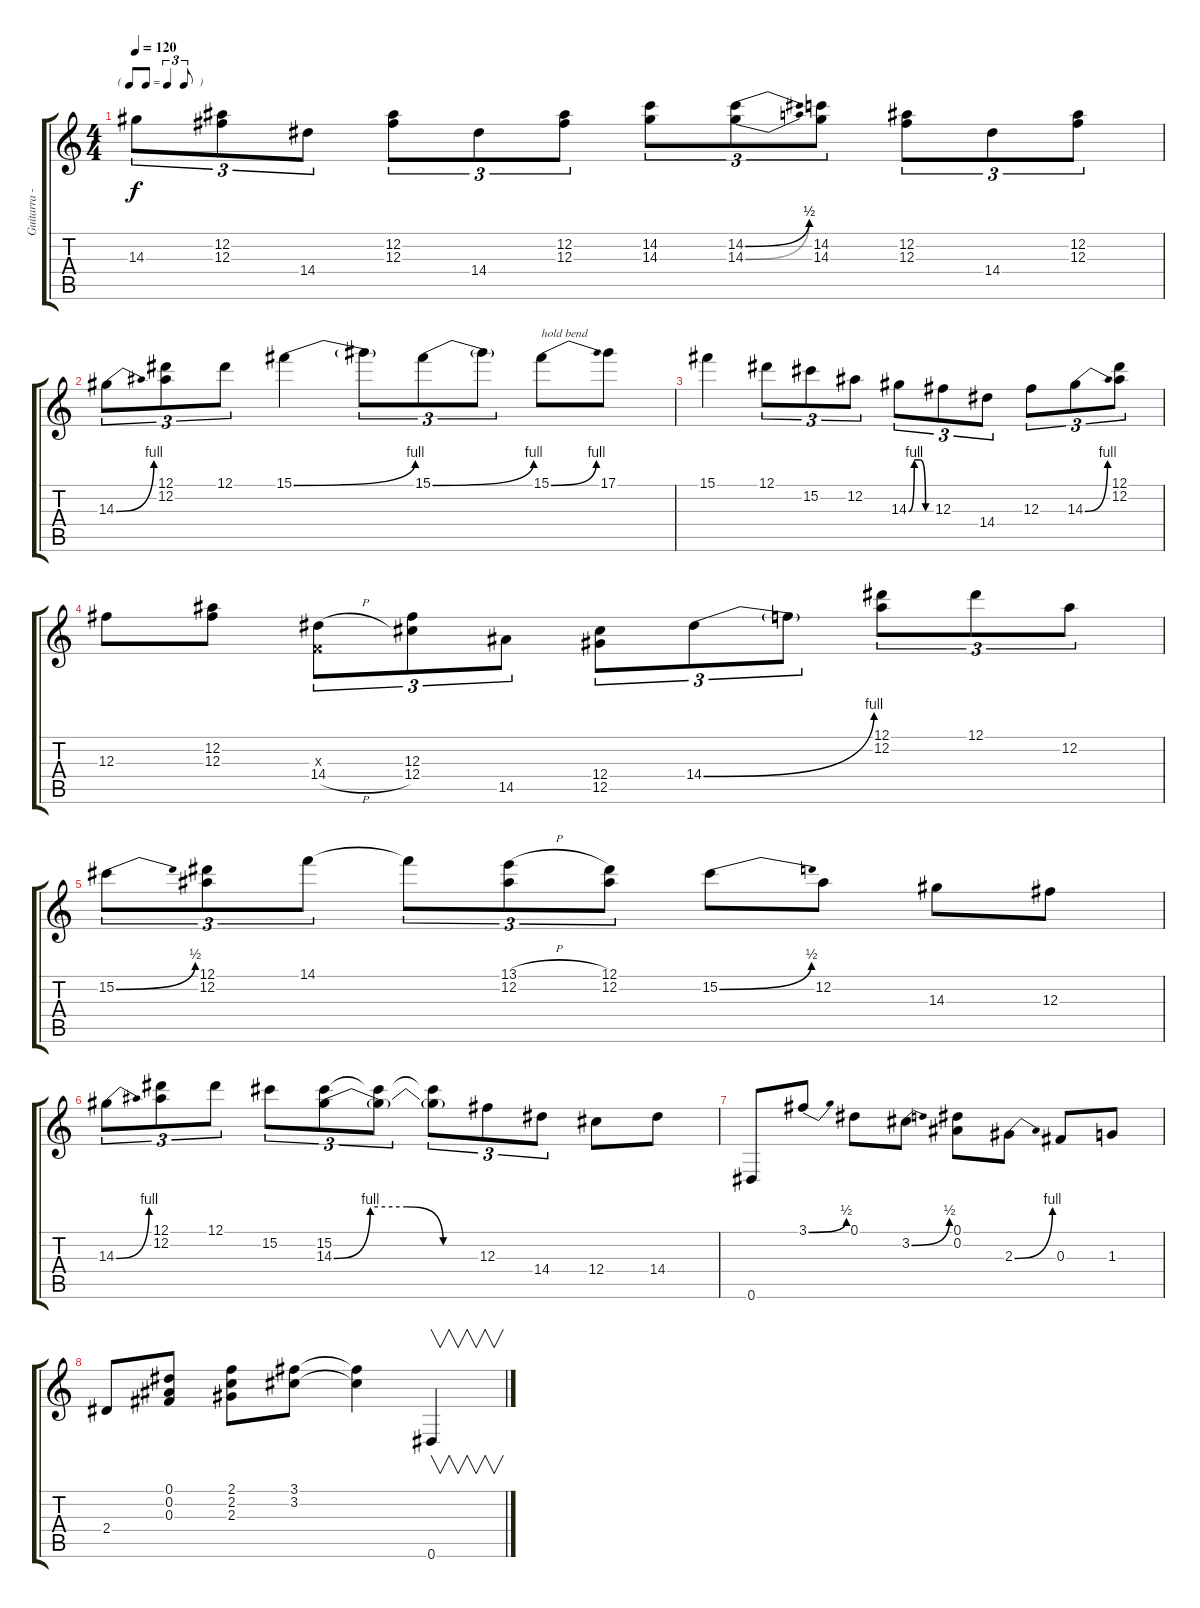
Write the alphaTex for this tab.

\track ("Guitarra - SRV" "Guitarra -") {instrument overdrivenguitar}
\staff {score tabs}
\tuning (Eb4 Bb3 Gb3 Db3 Ab2 Eb2) {hide}
\ts (4 4)
\tf triplet8th
\tempo 120
\clef g2
\ks c
14.3.8{tu (3 2) dy f} (12.2 12.3).8{tu (3 2)} 14.4.8{tu (3 2)} (12.2 12.3).8{tu (3 2)} 14.4.8{tu (3 2)} (12.2 12.3).8{tu (3 2)} (14.2 14.3).8{tu (3 2)} (14.2{be (bend 0 0 60 2)} 14.3{be (bend 0 0 60 2)}).8{tu (3 2)} (14.2 14.3).8{tu (3 2)} (12.2 12.3).8{tu (3 2)} 14.4.8{tu (3 2)} (12.2 12.3).8{tu (3 2)} |
14.3{be (bend 0 0 60 4)}.8{tu (3 2)} (12.1 12.2).8{tu (3 2)} 12.1.8{tu (3 2)} 15.1{be (bend 0 0 60 4)}.4 15.1{t}.8{tu (3 2)} 15.1{be (bend 0 0 60 4)}.8{tu (3 2)} 15.1{t}.8{tu (3 2)} 15.1{be (bend 0 0 60 4)}.8{txt "hold bend"} 17.1.8 |
15.1.4 12.1.8{tu (3 2)} 15.2.8{tu (3 2)} 12.2.8{tu (3 2)} 14.3{be (custom 0 0 15 4 30 4 45 0 60 0)}.8{tu (3 2)} 12.3.8{tu (3 2)} 14.4.8{tu (3 2)} 12.3.8{tu (3 2)} 14.3{be (bend 0 0 60 4)}.8{tu (3 2)} (12.1 12.2).8{tu (3 2)} |
12.3.8 (12.2 12.3).8 (-1.3{x} 14.4{h}).8{tu (3 2)} (12.3 12.4).8{tu (3 2)} 14.5.8{tu (3 2)} (12.4 12.5).8{tu (3 2)} 14.4{be (bend 0 0 60 4)}.8{tu (3 2)} 14.4{t}.8{tu (3 2)} (12.1 12.2).8{tu (3 2)} 12.1.8{tu (3 2)} 12.2.8{tu (3 2)} |
15.2{be (bend 0 0 60 2)}.8{tu (3 2)} (12.1 12.2).8{tu (3 2)} 14.1.8{tu (3 2)} 14.1{t}.8{tu (3 2)} (13.1{h} 12.2).8{tu (3 2)} (12.1 12.2).8{tu (3 2)} 15.2{be (bend 0 0 60 2)}.8 12.2.8 14.3.8 12.3.8 |
14.3{be (bend 0 0 60 4)}.8{tu (3 2)} (12.1 12.2).8{tu (3 2)} 12.1.8{tu (3 2)} 15.2.8{tu (3 2)} (15.2 14.3{be (custom 0 0 15 4 30 4 45 0 60 0)}).8{tu (3 2)} (15.2{t} 14.3{t}).8{tu (3 2)} (15.2{t} 14.3{t}).8{tu (3 2)} 12.3.8{tu (3 2)} 14.4.8{tu (3 2)} 12.4.8 14.4.8 |
0.6.8 3.1{be (bend 0 0 60 2)}.8 0.1.8 3.2{be (bend 0 0 60 2)}.8 (0.1 0.2).8 2.3{be (bend 0 0 60 4)}.8 0.3.8 1.3.8 |
2.4.8 (0.1 0.2 0.3).8 (2.1 2.2 2.3).8 (3.1 3.2).8 (3.1{t} 3.2{t}).4 0.6.4{v}
